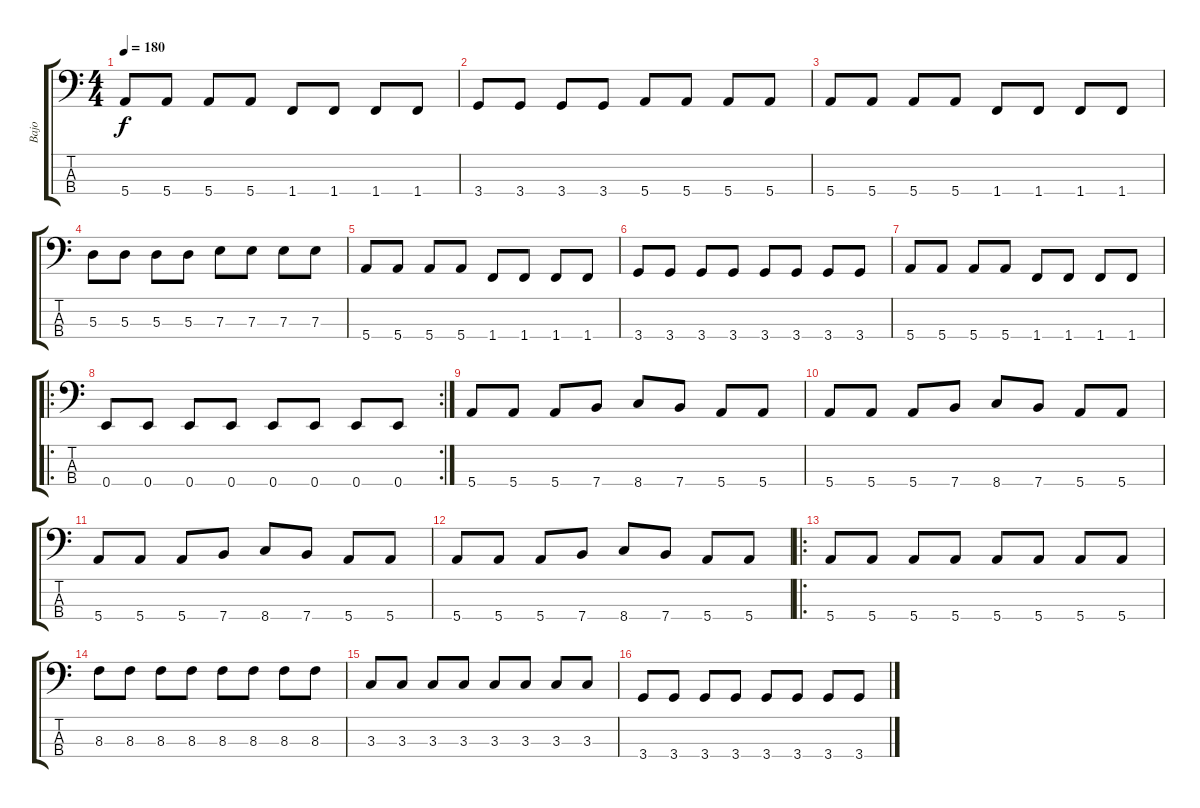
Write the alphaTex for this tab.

\track ("Bajo " "Bajo ") {instrument electricbasspick}
\staff {score tabs}
\tuning (G2 D2 A1 E1) {hide}
\ts (4 4)
\tempo 180
\clef f4
\ks c
5.4.8{dy f} 5.4.8 5.4.8 5.4.8 1.4.8 1.4.8 1.4.8 1.4.8 |
3.4.8 3.4.8 3.4.8 3.4.8 5.4.8 5.4.8 5.4.8 5.4.8 |
5.4.8 5.4.8 5.4.8 5.4.8 1.4.8 1.4.8 1.4.8 1.4.8 |
5.3.8 5.3.8 5.3.8 5.3.8 7.3.8 7.3.8 7.3.8 7.3.8 |
5.4.8 5.4.8 5.4.8 5.4.8 1.4.8 1.4.8 1.4.8 1.4.8 |
3.4.8 3.4.8 3.4.8 3.4.8 3.4.8 3.4.8 3.4.8 3.4.8 |
5.4.8 5.4.8 5.4.8 5.4.8 1.4.8 1.4.8 1.4.8 1.4.8 |
\ro
\rc 2
0.4.8 0.4.8 0.4.8 0.4.8 0.4.8 0.4.8 0.4.8 0.4.8 |
5.4.8 5.4.8 5.4.8 7.4.8 8.4.8 7.4.8 5.4.8 5.4.8 |
5.4.8 5.4.8 5.4.8 7.4.8 8.4.8 7.4.8 5.4.8 5.4.8 |
5.4.8 5.4.8 5.4.8 7.4.8 8.4.8 7.4.8 5.4.8 5.4.8 |
5.4.8 5.4.8 5.4.8 7.4.8 8.4.8 7.4.8 5.4.8 5.4.8 |
\ro
5.4.8 5.4.8 5.4.8 5.4.8 5.4.8 5.4.8 5.4.8 5.4.8 |
8.3.8 8.3.8 8.3.8 8.3.8 8.3.8 8.3.8 8.3.8 8.3.8 |
3.3.8 3.3.8 3.3.8 3.3.8 3.3.8 3.3.8 3.3.8 3.3.8 |
3.4.8 3.4.8 3.4.8 3.4.8 3.4.8 3.4.8 3.4.8 3.4.8
